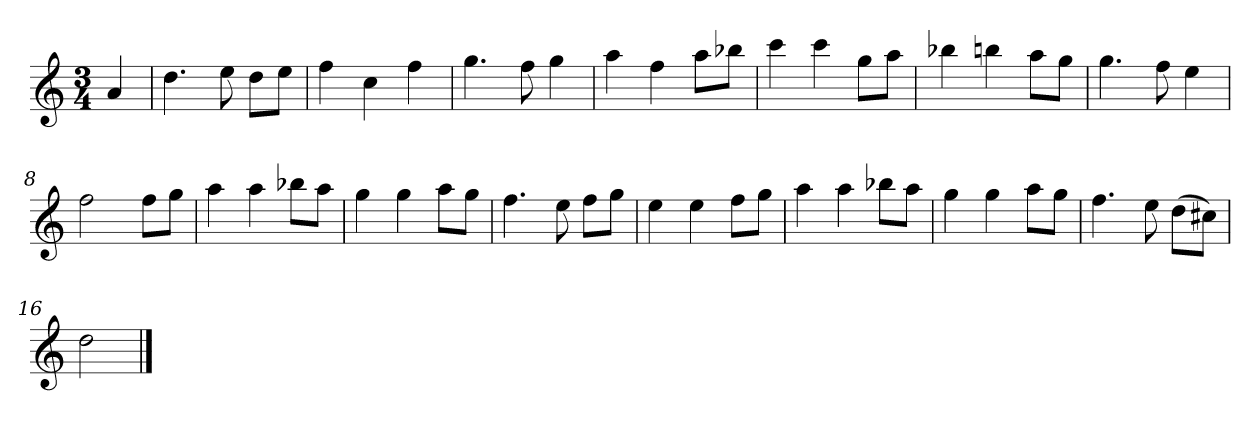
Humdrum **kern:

**kern
*part1
*staff1
*k[]
*M3/4
*MM120
=
4a
=1
4.dd
8ee
8ddL
8eeJ
=2
4ff
4cc
4ff
=3
4.gg
8ff
4gg
=4
4aa
4ff
8aaL
8bb-XJ
=5
4ccc
4ccc
8ggL
8aaJ
=6
4bb-X
4bbn
8aaL
8ggJ
=7
4.gg
8ff
4ee
=8
2ff
8ffL
8ggJ
=9
4aa
4aa
8bb-XL
8aaJ
=10
4gg
4gg
8aaL
8ggJ
=11
4.ff
8ee
8ffL
8ggJ
=12
4ee
4ee
8ffL
8ggJ
=13
4aa
4aa
8bb-XL
8aaJ
=14
4gg
4gg
8aaL
8ggJ
=15
4.ff
8ee
(8ddL
8cc#XJ)
=16
2dd
==
*-
